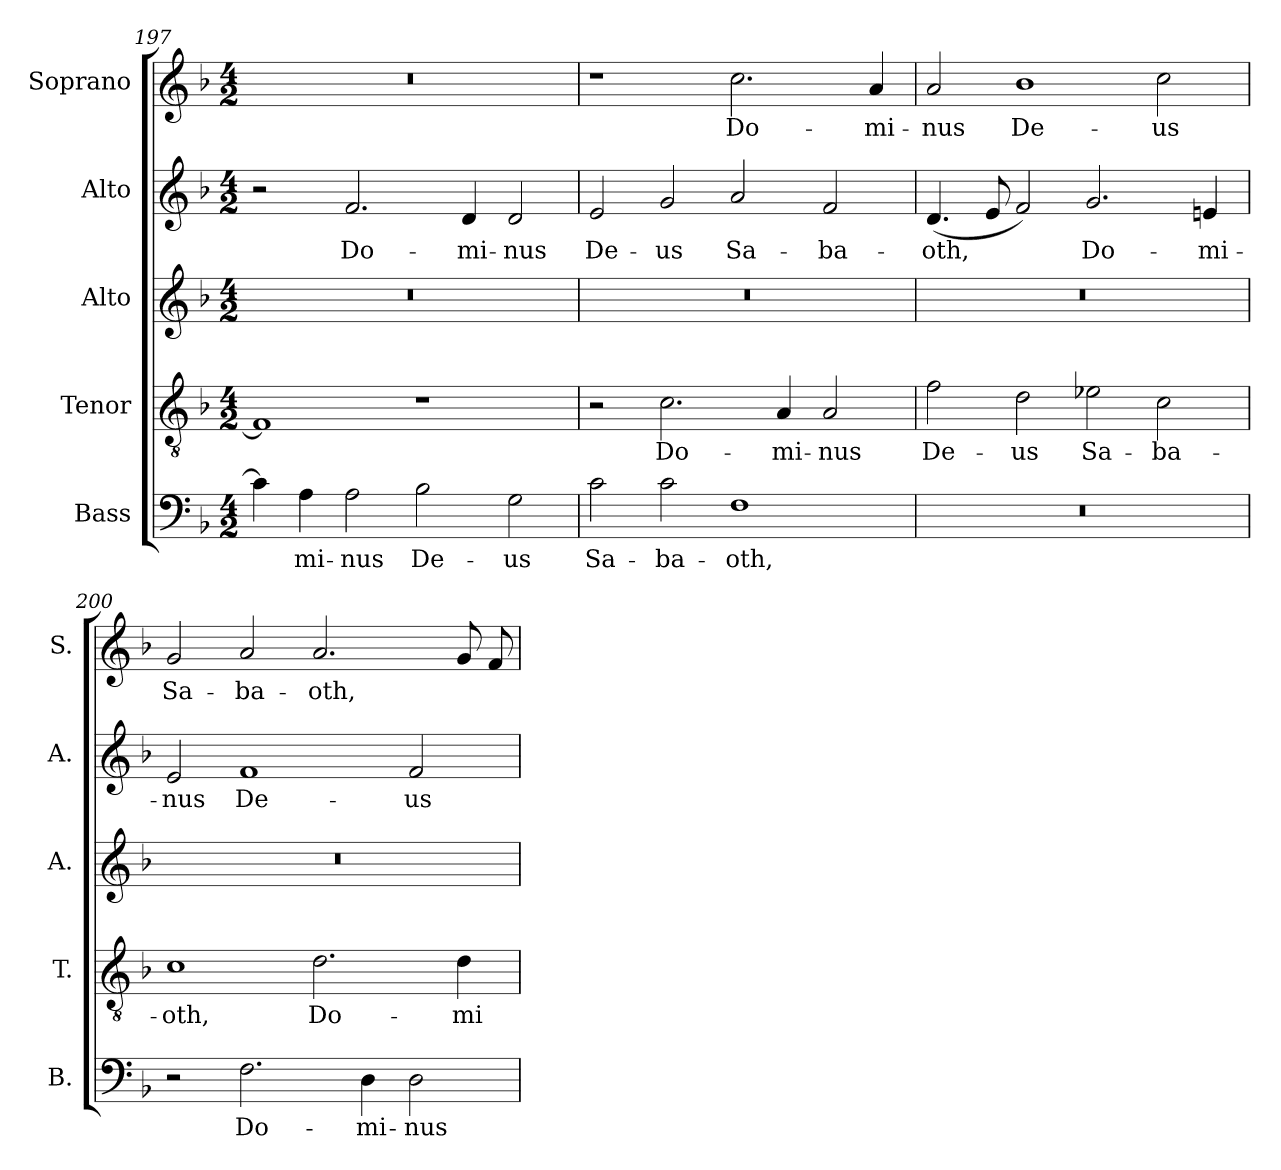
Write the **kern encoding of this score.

**kern	**text	**kern	**text	**kern	**kern	**text	**kern	**text
*part5	*part5	*part4	*part4	*part3	*part2	*part2	*part1	*part1
*staff5	*staff5	*staff4	*staff4	*staff3	*staff2	*staff2	*staff1	*staff1
*I"Bass	*	*I"Tenor	*	*I"Alto	*I"Alto	*	*I"Soprano	*
*I'B.	*	*I'T.	*	*I'A.	*I'A.	*	*I'S.	*
*clefF4	*	*clefGv2	*	*clefG2	*clefG2	*	*clefG2	*
*	*	*ITrd7c12	*	*	*	*	*	*
*k[b-]	*	*k[b-]	*	*k[b-]	*k[b-]	*	*k[b-]	*
*F:	*	*F:	*	*F:	*F:	*	*F:	*
*M4/2	*	*M4/2	*	*M4/2	*M4/2	*	*M4/2	*
=197	=197	=197	=197	=197	=197	=197	=197	=197
!	!	!	!	!LO:N:vis=1	!	!	!LO:N:vis=1	!
4ci\]	.	1FFi]	.	0r	2r	.	0r	.
!	!LO:LY:b:color=#000000	!	!	!	!	!	!	!
4Ai\	-mi-	.	.	.	.	.	.	.
!	!LO:LY:b:color=#000000	!	!	!	!	!	!	!
!	!	!	!	!	!	!LO:LY:b:color=#000000	!	!
2Ai\	-nus	.	.	.	2.fi/	Do-	.	.
!	!LO:LY:b:color=#000000	!	!	!	!	!	!	!
2B-i\	De-	1r	.	.	.	.	.	.
!	!	!	!	!	!	!LO:LY:b:color=#000000	!	!
.	.	.	.	.	4di/	-mi-	.	.
!	!LO:LY:b:color=#000000	!	!	!	!	!	!	!
!	!	!	!	!	!	!LO:LY:b:color=#000000	!	!
2Gi\	-us	.	.	.	2di/	-nus	.	.
=198	=198	=198	=198	=198	=198	=198	=198	=198
!	!LO:LY:b:color=#000000	!	!	!LO:N:vis=1	!	!	!	!
!	!	!	!	!	!	!LO:LY:b:color=#000000	!	!
2ci\	Sa-	2r	.	0r	2ei/	De-	1r	.
!	!LO:LY:b:color=#000000	!	!	!	!	!	!	!
!	!	!	!LO:LY:b:color=#000000	!	!	!	!	!
!	!	!	!	!	!	!LO:LY:b:color=#000000	!	!
2ci\	-ba-	2.Ci\	Do-	.	2gi/	-us	.	.
!	!LO:LY:b:color=#000000	!	!	!	!	!	!	!
!	!	!	!	!	!	!LO:LY:b:color=#000000	!	!
!	!	!	!	!	!	!	!	!LO:LY:b:color=#000000
1Fi	-oth,	.	.	.	2ai/	Sa-	2.cci\	Do-
!	!	!	!LO:LY:b:color=#000000	!	!	!	!	!
.	.	4AAi/	-mi-	.	.	.	.	.
!	!	!	!LO:LY:b:color=#000000	!	!	!	!	!
!	!	!	!	!	!	!LO:LY:b:color=#000000	!	!
.	.	2AAi/	-nus	.	2fi/	-ba-	.	.
!	!	!	!	!	!	!	!	!LO:LY:b:color=#000000
.	.	.	.	.	.	.	4ai/	-mi-
!!LO:LB:g=z
=199	=199	=199	=199	=199	=199	=199	=199	=199
!LO:N:vis=1	!	!	!	!	!	!	!	!
!	!	!	!LO:LY:b:color=#000000	!LO:N:vis=1	!	!	!	!
!	!	!	!	!	!	!LO:LY:b:color=#000000	!	!
!	!	!	!	!	!	!	!	!LO:LY:b:color=#000000
0r	.	2Fi\	De-	0r	(4.di/	-oth,	2ai/	-nus
.	.	.	.	.	8ei/	.	.	.
!	!	!	!LO:LY:b:color=#000000	!	!	!	!	!
!	!	!	!	!	!	!	!	!LO:LY:b:color=#000000
.	.	2Di\	-us	.	2fi/)	.	1b-i	De-
!	!	!	!LO:LY:b:color=#000000	!	!	!	!	!
!	!	!	!	!	!	!LO:LY:b:color=#000000	!	!
.	.	2E-Xi\	Sa-	.	2.gi/	Do-	.	.
!	!	!	!LO:LY:b:color=#000000	!	!	!	!	!
!	!	!	!	!	!	!	!	!LO:LY:b:color=#000000
.	.	2Ci\	-ba-	.	.	.	2cci\	-us
!	!	!	!	!	!	!LO:LY:b:color=#000000	!	!
.	.	.	.	.	4eni/	-mi-	.	.
=200	=200	=200	=200	=200	=200	=200	=200	=200
!	!	!	!LO:LY:b:color=#000000	!LO:N:vis=1	!	!	!	!
!	!	!	!	!	!	!LO:LY:b:color=#000000	!	!
!	!	!	!	!	!	!	!	!LO:LY:b:color=#000000
2r	.	1Ci	-oth,	0r	2ei/	-nus	2gi/	Sa-
!	!LO:LY:b:color=#000000	!	!	!	!	!	!	!
!	!	!	!	!	!	!LO:LY:b:color=#000000	!	!
!	!	!	!	!	!	!	!	!LO:LY:b:color=#000000
2.Fi\	Do-	.	.	.	1fi	De-	2ai/	-ba-
!	!	!	!LO:LY:b:color=#000000	!	!	!	!	!
!	!	!	!	!	!	!	!	!LO:LY:b:color=#000000
.	.	2.Di\	Do-	.	.	.	2.ai/	-oth,
!	!LO:LY:b:color=#000000	!	!	!	!	!	!	!
4Di\	-mi-	.	.	.	.	.	.	.
!	!LO:LY:b:color=#000000	!	!	!	!	!	!	!
!	!	!	!	!	!	!LO:LY:b:color=#000000	!	!
2Di\	-nus	.	.	.	2fi/	-us	.	.
!	!	!	!LO:LY:b:color=#000000	!	!	!	!	!
.	.	4Di\	-mi-	.	.	.	8gi/	.
.	.	.	.	.	.	.	8fi/	.
=	=	=	=	=	=	=	=	=
*-	*-	*-	*-	*-	*-	*-	*-	*-
